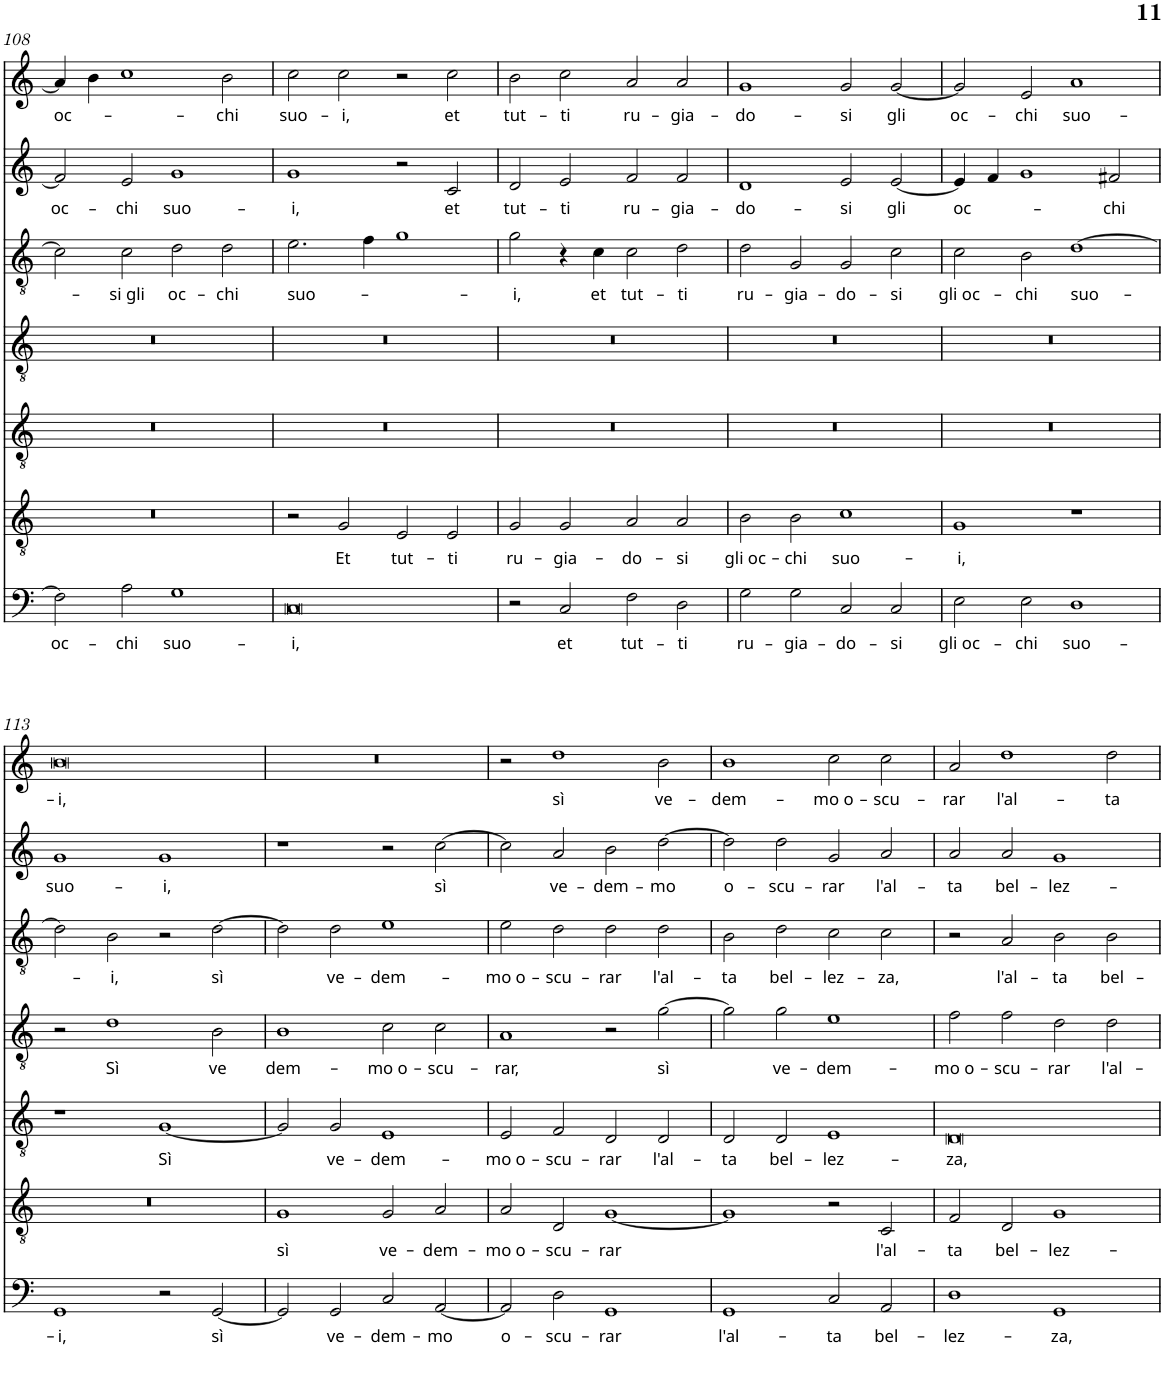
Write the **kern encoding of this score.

**kern	**text	**kern	**text	**kern	**text	**kern	**text	**kern	**text	**kern	**text	**kern	**text
*part7	*part7	*part6	*part6	*part5	*part5	*part4	*part4	*part3	*part3	*part2	*part2	*part1	*part1
*staff7	*staff7	*staff6	*staff6	*staff5	*staff5	*staff4	*staff4	*staff3	*staff3	*staff2	*staff2	*staff1	*staff1
*I"Bassus	*	*I"Quintus	*	*I"Settima	*	*I"Altus	*	*I"Tenor	*	*I"Sesto	*	*I"Cantus	*
!!LO:PB:g=z
*clefF4	*	*clefGv2	*	*clefGv2	*	*clefGv2	*	*clefGv2	*	*clefG2	*	*clefG2	*
*k[]	*	*k[]	*	*k[]	*	*k[]	*	*k[]	*	*k[]	*	*k[]	*
*	*	*	*	*	*	*	*	*	*	*	*	*C:	*
*M4/2	*	*M4/2	*	*M4/2	*	*M4/2	*	*M4/2	*	*M4/2	*	*M4/2	*
=108	=108	=108	=108	=108	=108	=108	=108	=108	=108	=108	=108	=108	=108
!	!LO:LY:b	!	!	!	!	!	!	!	!	!	!LO:LY:b	!	!LO:LY:b
2F\]	oc-	0r	.	0r	.	0r	.	2c\]	.	2f/]	oc-	4a/]	oc-
.	.	.	.	.	.	.	.	.	.	.	.	4b\	.
!	!LO:LY:b	!	!	!	!	!	!	!	!LO:LY:b	!	!LO:LY:b	!	!
2A\	-chi	.	.	.	.	.	.	2c\	-si gli	2e/	-chi	1cc	.
!	!LO:LY:b	!	!	!	!	!	!	!	!LO:LY:b	!	!LO:LY:b	!	!
1G	suo-	.	.	.	.	.	.	2d\	oc-	1g	suo-	.	.
!	!	!	!	!	!	!	!	!	!LO:LY:b	!	!	!	!LO:LY:b
.	.	.	.	.	.	.	.	2d\	-chi	.	.	2b\	-chi
=109	=109	=109	=109	=109	=109	=109	=109	=109	=109	=109	=109	=109	=109
!	!LO:LY:b	!	!	!	!	!	!	!	!LO:LY:b	!	!LO:LY:b	!	!LO:LY:b
0C	-i,	2r	.	0r	.	0r	.	2.e\	suo-	1g	-i,	2cc\	suo-
!	!	!	!LO:LY:b	!	!	!	!	!	!	!	!	!	!LO:LY:b
.	.	2G/	Et	.	.	.	.	.	.	.	.	2cc\	-i,
.	.	.	.	.	.	.	.	4f\	.	.	.	.	.
!	!	!	!LO:LY:b	!	!	!	!	!	!	!	!	!	!
.	.	2E/	tut-	.	.	.	.	1g	.	2r	.	2r	.
!	!	!	!LO:LY:b	!	!	!	!	!	!	!	!LO:LY:b	!	!LO:LY:b
.	.	2E/	-ti	.	.	.	.	.	.	2c/	et	2cc\	et
=110	=110	=110	=110	=110	=110	=110	=110	=110	=110	=110	=110	=110	=110
!	!	!	!LO:LY:b	!	!	!	!	!	!LO:LY:b	!	!LO:LY:b	!	!LO:LY:b
2r	.	2G/	ru-	0r	.	0r	.	2g\	-i,	2d/	tut-	2b\	tut-
!	!LO:LY:b	!	!LO:LY:b	!	!	!	!	!	!	!	!LO:LY:b	!	!LO:LY:b
2C/	et	2G/	-gia-	.	.	.	.	4r	.	2e/	-ti	2cc\	-ti
!	!	!	!	!	!	!	!	!	!LO:LY:b	!	!	!	!
.	.	.	.	.	.	.	.	4c\	et	.	.	.	.
!	!LO:LY:b	!	!LO:LY:b	!	!	!	!	!	!LO:LY:b	!	!LO:LY:b	!	!LO:LY:b
2F\	tut-	2A/	-do-	.	.	.	.	2c\	tut-	2f/	ru-	2a/	ru-
!	!LO:LY:b	!	!LO:LY:b	!	!	!	!	!	!LO:LY:b	!	!LO:LY:b	!	!LO:LY:b
2D\	-ti	2A/	-si	.	.	.	.	2d\	-ti	2f/	-gia-	2a/	-gia-
=111	=111	=111	=111	=111	=111	=111	=111	=111	=111	=111	=111	=111	=111
!	!LO:LY:b	!	!LO:LY:b	!	!	!	!	!	!LO:LY:b	!	!LO:LY:b	!	!LO:LY:b
2G\	ru-	2B\	gli oc-	0r	.	0r	.	2d\	ru-	1d	-do-	1g	-do-
!	!LO:LY:b	!	!LO:LY:b	!	!	!	!	!	!LO:LY:b	!	!	!	!
2G\	-gia-	2B\	-chi	.	.	.	.	2G/	-gia-	.	.	.	.
!	!LO:LY:b	!	!LO:LY:b	!	!	!	!	!	!LO:LY:b	!	!LO:LY:b	!	!LO:LY:b
2C/	-do-	1c	suo-	.	.	.	.	2G/	-do-	2e/	-si	2g/	-si
!	!LO:LY:b	!	!	!	!	!	!	!	!LO:LY:b	!	!LO:LY:b	!	!LO:LY:b
2C/	-si	.	.	.	.	.	.	2c\	-si	[2e/	gli	[<2g/	gli
=112	=112	=112	=112	=112	=112	=112	=112	=112	=112	=112	=112	=112	=112
!	!LO:LY:b	!	!LO:LY:b	!	!	!	!	!	!LO:LY:b	!	!LO:LY:b	!	!LO:LY:b
2E\	gli oc-	1G	-i,	0r	.	0r	.	2c\	gli oc-	4e/]	oc-	2g/]	oc-
.	.	.	.	.	.	.	.	.	.	4f/	.	.	.
!	!LO:LY:b	!	!	!	!	!	!	!	!LO:LY:b	!	!	!	!LO:LY:b
2E\	-chi	.	.	.	.	.	.	2B\	-chi	1g	.	2e/	-chi
!	!LO:LY:b	!	!	!	!	!	!	!	!LO:LY:b	!	!	!	!LO:LY:b
1D	suo-	1r	.	.	.	.	.	[>1d	suo-	.	.	1a	suo-
!	!	!	!	!	!	!	!	!	!	!	!LO:LY:b	!	!
.	.	.	.	.	.	.	.	.	.	2f#X/	-chi	.	.
!!LO:LB:g=z
=113	=113	=113	=113	=113	=113	=113	=113	=113	=113	=113	=113	=113	=113
!	!LO:LY:b	!	!	!	!	!	!	!	!	!	!LO:LY:b	!	!LO:LY:b
1GG	-i,	0r	.	1r	.	2r	.	2d\]	.	1g	suo-	0b	-i,
!	!	!	!	!	!	!	!LO:LY:b	!	!LO:LY:b	!	!	!	!
.	.	.	.	.	.	1d	Sì	2B\	-i,	.	.	.	.
!	!	!	!	!	!LO:LY:b	!	!	!	!	!	!LO:LY:b	!	!
2r	.	.	.	[<1G	Sì	.	.	2r	.	1g	-i,	.	.
!	!LO:LY:b	!	!	!	!	!	!LO:LY:b	!	!LO:LY:b	!	!	!	!
[<2GG/	sì	.	.	.	.	2B\	ve	[>2d\	sì	.	.	.	.
=114	=114	=114	=114	=114	=114	=114	=114	=114	=114	=114	=114	=114	=114
!	!	!	!LO:LY:b	!	!	!	!LO:LY:b	!	!	!	!	!	!
2GG/]	.	1G	sì	2G/]	.	1B	dem-	2d\]	.	1r	.	0r	.
!	!LO:LY:b	!	!	!	!LO:LY:b	!	!	!	!LO:LY:b	!	!	!	!
2GG/	ve-	.	.	2G/	ve-	.	.	2d\	ve-	.	.	.	.
!	!LO:LY:b	!	!LO:LY:b	!	!LO:LY:b	!	!LO:LY:b	!	!LO:LY:b	!	!	!	!
2C/	-dem-	2G/	ve-	1E	-dem-	2c\	-mo o-	1e	-dem-	2r	.	.	.
!	!LO:LY:b	!	!LO:LY:b	!	!	!	!LO:LY:b	!	!	!	!LO:LY:b	!	!
[<2AA/	-mo	2A/	-dem-	.	.	2c\	-scu-	.	.	[>2cc\	sì	.	.
=115	=115	=115	=115	=115	=115	=115	=115	=115	=115	=115	=115	=115	=115
!	!LO:LY:b	!	!LO:LY:b	!	!LO:LY:b	!	!LO:LY:b	!	!LO:LY:b	!	!	!	!
2AA/]	o-	2A/	-mo o-	2E/	-mo o-	1A	-rar,	2e\	-mo o-	2cc\]	.	2r	.
!	!LO:LY:b	!	!LO:LY:b	!	!LO:LY:b	!	!	!	!LO:LY:b	!	!LO:LY:b	!	!LO:LY:b
2D\	-scu-	2D/	-scu-	2F/	-scu-	.	.	2d\	-scu-	2a/	ve-	1dd	sì
!	!LO:LY:b	!	!LO:LY:b	!	!LO:LY:b	!	!	!	!LO:LY:b	!	!LO:LY:b	!	!
1GG	-rar	[<1G	-rar	2D/	-rar	2r	.	2d\	-rar	2b\	-dem-	.	.
!	!	!	!	!	!LO:LY:b	!	!LO:LY:b	!	!LO:LY:b	!	!LO:LY:b	!	!LO:LY:b
.	.	.	.	2D/	l'al-	[>2g\	sì	2d\	l'al-	[>2dd\	-mo	2b\	ve-
=116	=116	=116	=116	=116	=116	=116	=116	=116	=116	=116	=116	=116	=116
!	!LO:LY:b	!	!	!	!LO:LY:b	!	!	!	!LO:LY:b	!	!LO:LY:b	!	!LO:LY:b
1GG	l'al-	1G]	.	2D/	-ta	2g\]	.	2B\	-ta	2dd\]	o-	1b	-dem-
!	!	!	!	!	!LO:LY:b	!	!LO:LY:b	!	!LO:LY:b	!	!LO:LY:b	!	!
.	.	.	.	2D/	bel-	2g\	ve-	2d\	bel-	2dd\	-scu-	.	.
!	!LO:LY:b	!	!	!	!LO:LY:b	!	!LO:LY:b	!	!LO:LY:b	!	!LO:LY:b	!	!LO:LY:b
2C/	-ta	2r	.	1E	-lez-	1e	-dem-	2c\	-lez-	2g/	-rar	2cc\	-mo o-
!	!LO:LY:b	!	!LO:LY:b	!	!	!	!	!	!LO:LY:b	!	!LO:LY:b	!	!LO:LY:b
2AA/	bel-	2C/	l'al-	.	.	.	.	2c\	-za,	2a/	l'al-	2cc\	-scu-
=117	=117	=117	=117	=117	=117	=117	=117	=117	=117	=117	=117	=117	=117
!	!LO:LY:b	!	!LO:LY:b	!	!LO:LY:b	!	!LO:LY:b	!	!	!	!LO:LY:b	!	!LO:LY:b
1D	-lez-	2F/	-ta	0D	-za,	2f\	-mo o-	2r	.	2a/	-ta	2a/	-rar
!	!	!	!LO:LY:b	!	!	!	!LO:LY:b	!	!LO:LY:b	!	!LO:LY:b	!	!LO:LY:b
.	.	2D/	bel-	.	.	2f\	-scu-	2A/	l'al-	2a/	bel-	1dd	l'al-
!	!LO:LY:b	!	!LO:LY:b	!	!	!	!LO:LY:b	!	!LO:LY:b	!	!LO:LY:b	!	!
1GG	-za,	1G	-lez-	.	.	2d\	-rar	2B\	-ta	1g	-lez-	.	.
!	!	!	!	!	!	!	!LO:LY:b	!	!LO:LY:b	!	!	!	!LO:LY:b
.	.	.	.	.	.	2d\	l'al-	2B\	bel-	.	.	2dd\	-ta
=	=	=	=	=	=	=	=	=	=	=	=	=	=
*-	*-	*-	*-	*-	*-	*-	*-	*-	*-	*-	*-	*-	*-
